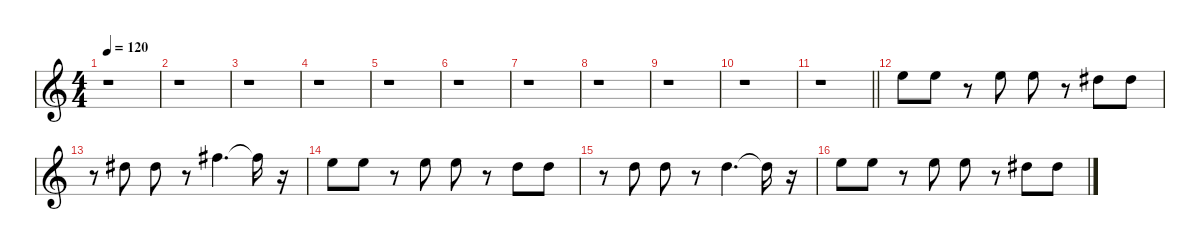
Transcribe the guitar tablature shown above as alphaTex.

\defaultSystemsLayout 4
\hideDynamics
\bracketExtendMode nobrackets
\singleTrackTrackNamePolicy hidden
\multiTrackTrackNamePolicy hidden
\firstSystemTrackNameMode fullname
\firstSystemTrackNameOrientation horizontal
\otherSystemsTrackNameOrientation horizontal
\track ("Synth 3/4 (Strings)" "vln.") {instrument stringensemble1}
\staff {score}
\tuning (Eb4 B3 Gb3 B2 Gb2 B1)
\ts (4 4)
\tempo 120
\clef g2
\ks c
r.1{dy f beam Down} |
r.1{beam Down} |
r.1{beam Down} |
r.1{beam Down} |
r.1{beam Down} |
r.1{beam Down} |
r.1{beam Down} |
r.1{beam Down} |
r.1{beam Down} |
r.1{beam Down} |
\barLineRight lightlight
r.1{beam Down} |
13.1.8{beam Down} 13.1.8{beam Down} r.8{beam Down} 13.1.8{beam Down} 13.1.8{beam Down} r.8{beam Down} 12.1{acc #}.8{beam Down} 12.1{acc #}.8{beam Down} |
r.8{beam Down} 12.1{acc #}.8{beam Down} 12.1{acc #}.8{beam Down} r.8{beam Down} 15.1{acc #}.4{d beam Down} 15.1{t acc #}.16{beam Down} r.16{beam Down} |
13.1.8{beam Down} 13.1.8{beam Down} r.8{beam Down} 13.1.8{beam Down} 13.1.8{beam Down} r.8{beam Down} 11.1.8{beam Down} 11.1.8{beam Down} |
r.8{beam Down} 11.1.8{beam Down} 11.1.8{beam Down} r.8{beam Down} 11.1.4{d beam Down} 11.1{t}.16{beam Down} r.16{beam Down} |
13.1.8{beam Down} 13.1.8{beam Down} r.8{beam Down} 13.1.8{beam Down} 13.1.8{beam Down} r.8{beam Down} 12.1{acc #}.8{beam Down} 12.1{acc #}.8{beam Down}
